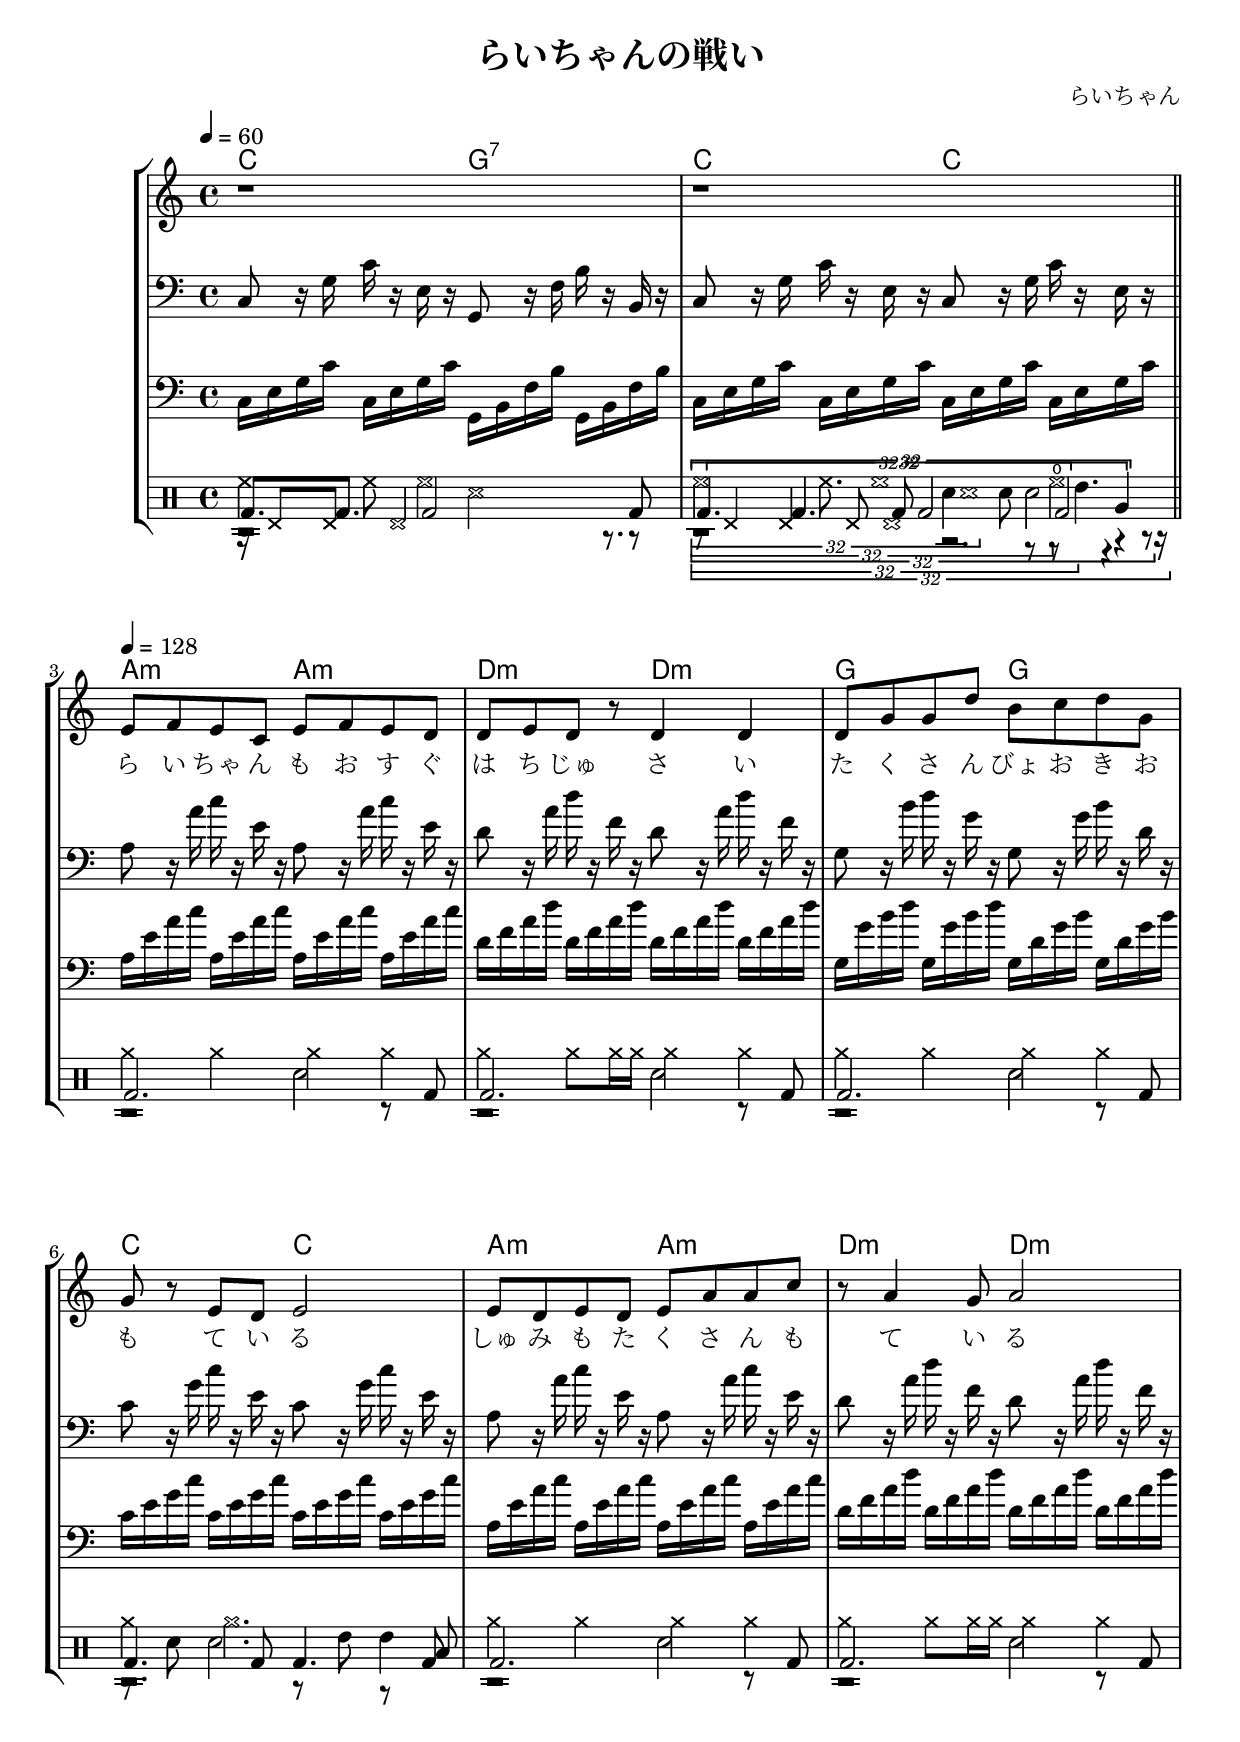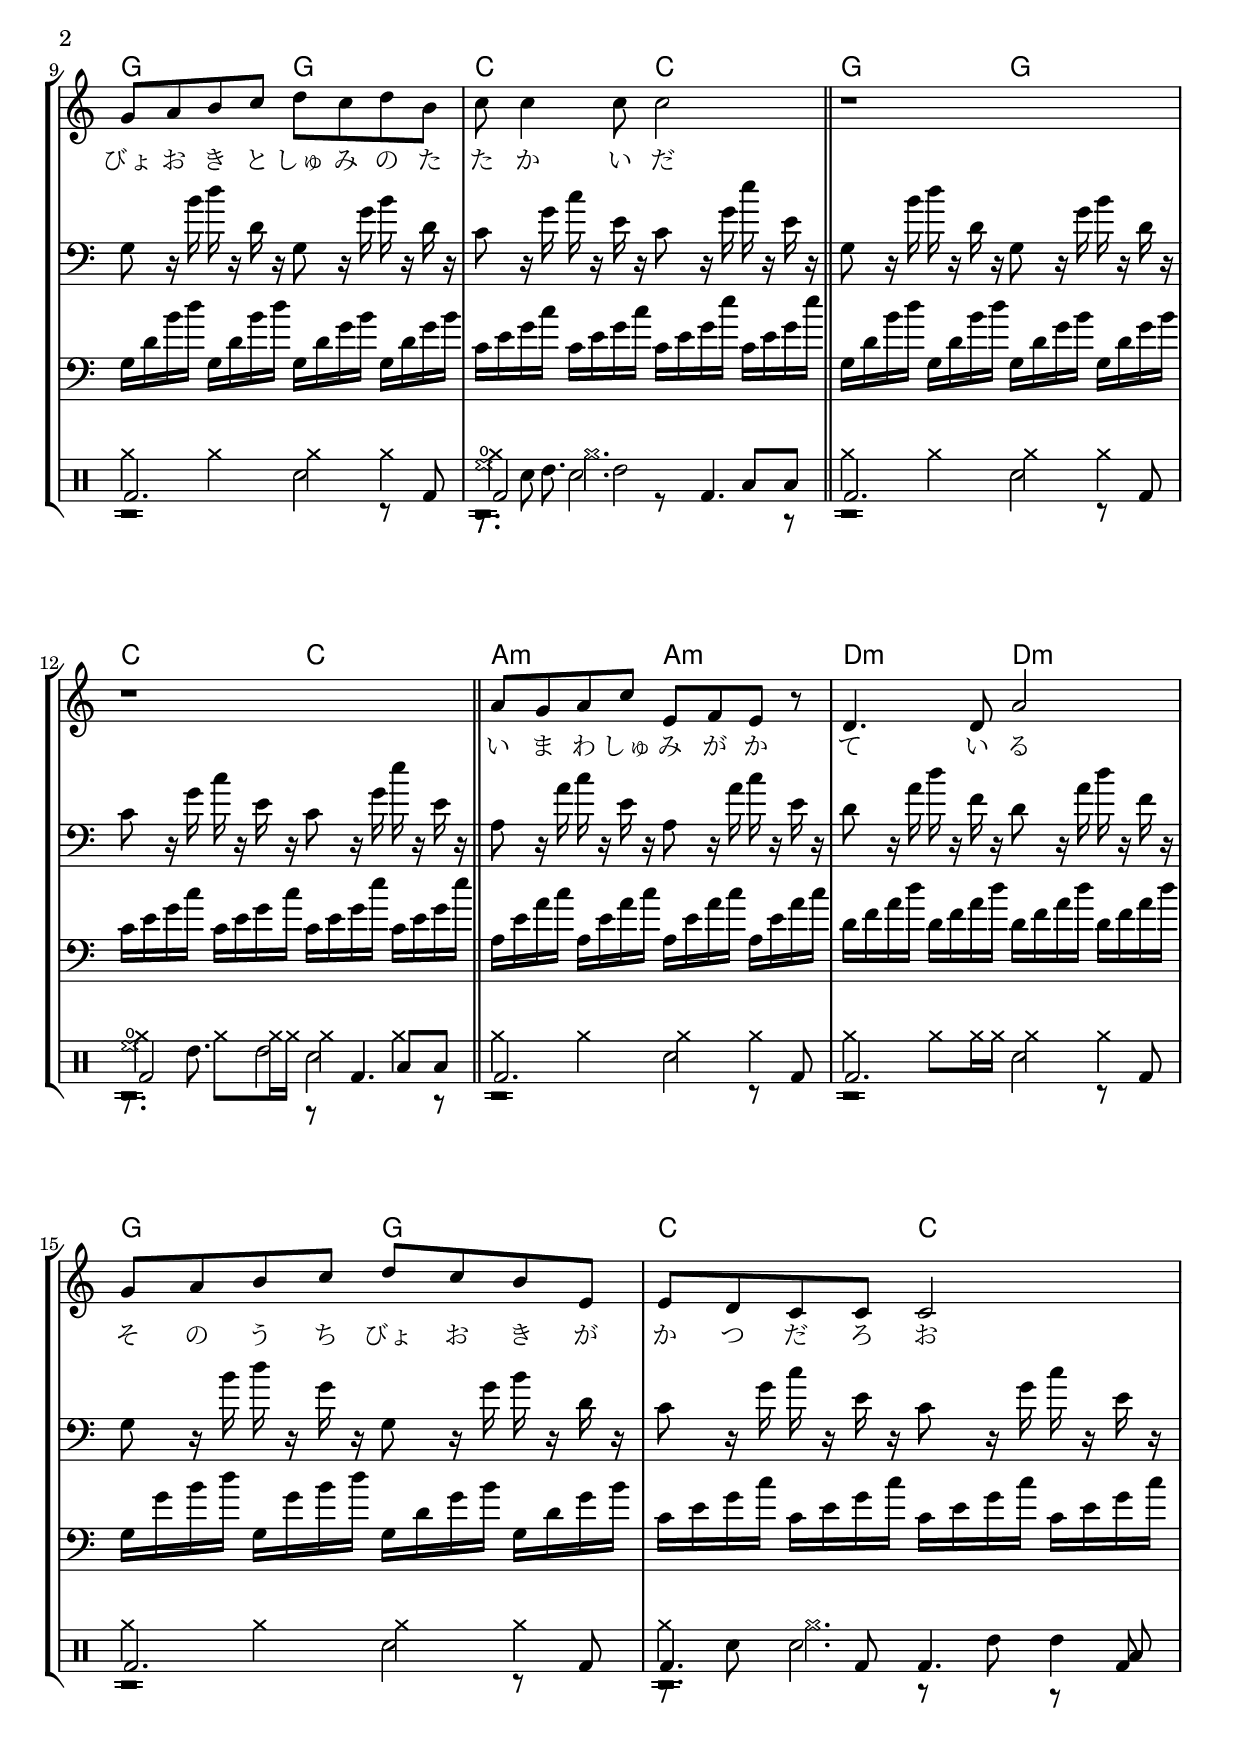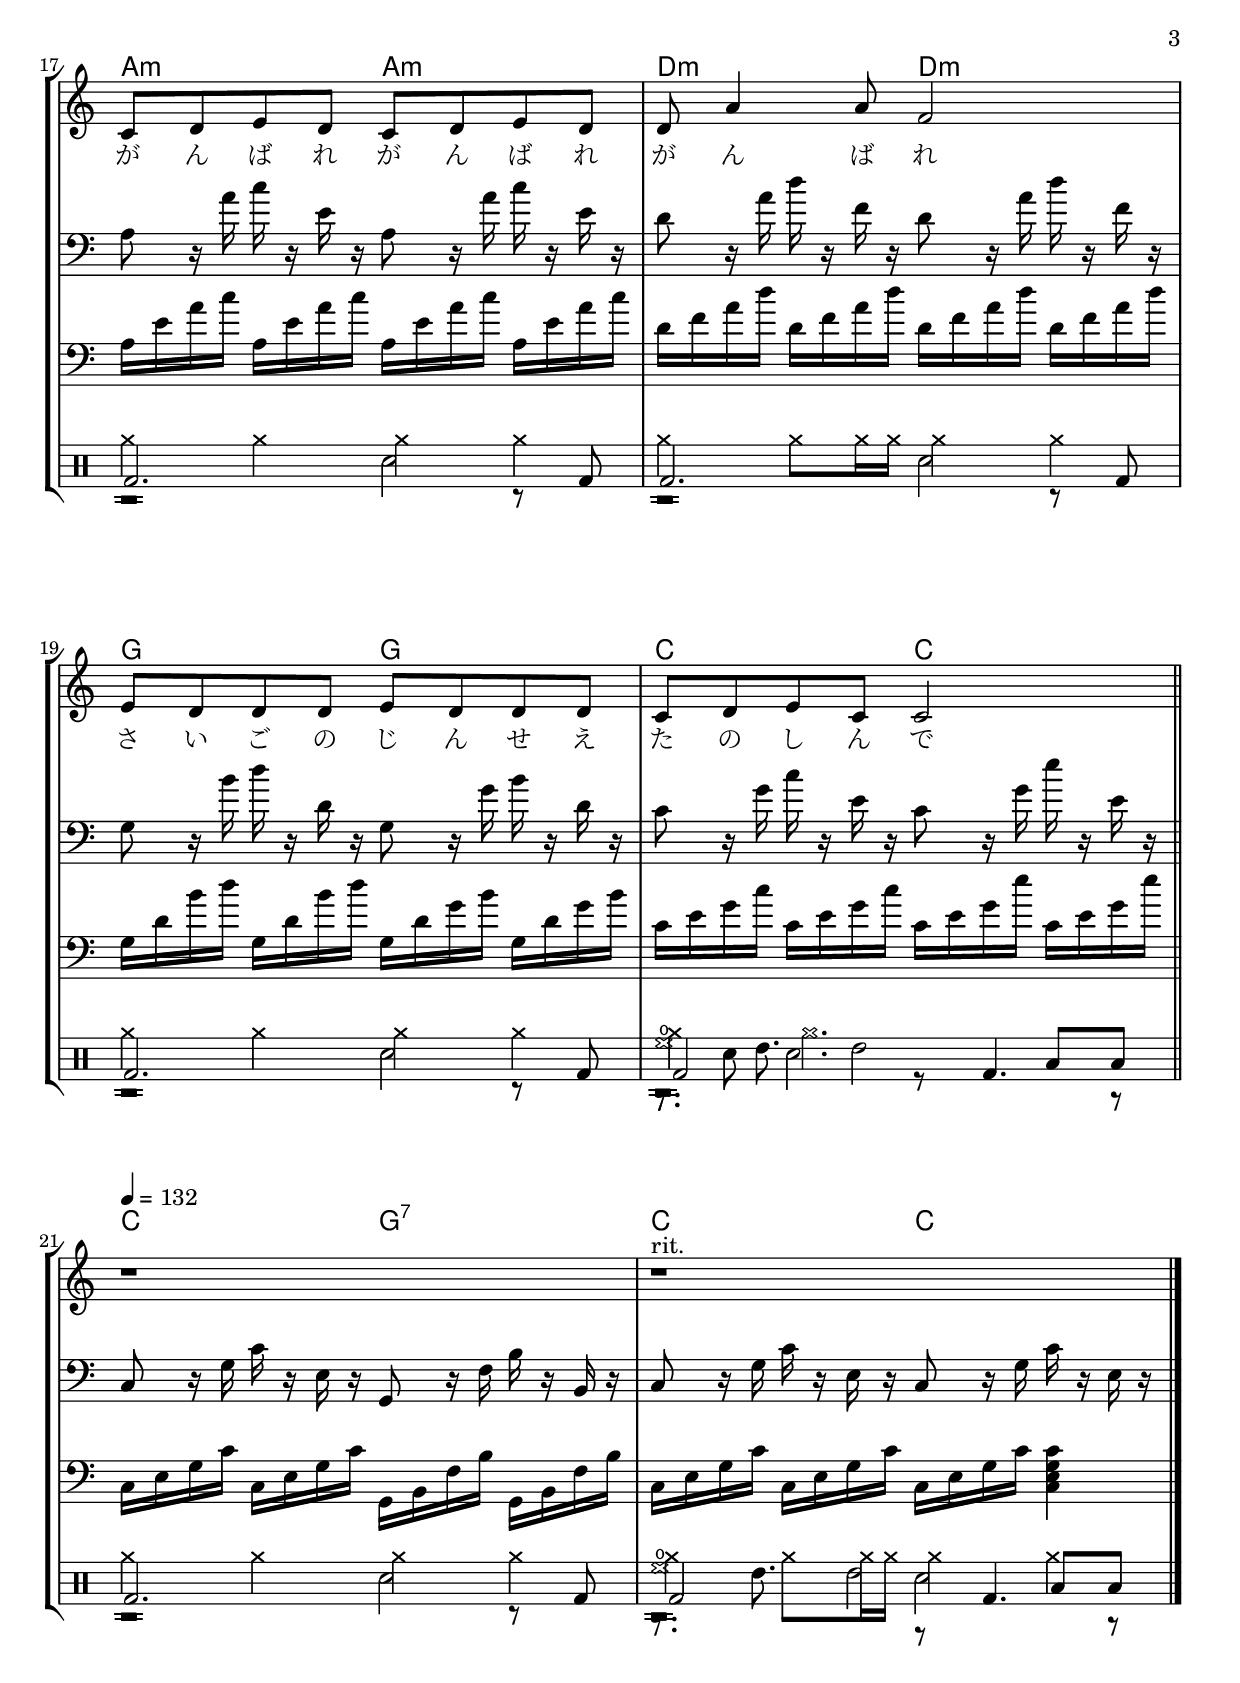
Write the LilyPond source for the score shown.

\version "2.12.1"

\header {
	title = \markup {らいちゃんの戦い}
	composer = \markup \center-column {らいちゃん}
}

harmony = \chordmode {
	c2 g:7 c c 

	a:m a:m d:m d:m g g c c a:m a:m d:m d:m g g c c 

	g g c c 

	a:m a:m d:m d:m g g c c a:m a:m d:m d:m g g c c 

	c g:7 c c 
}

melody = {
	\key c \major
	\tempo 4 = 60
	r1 | r1   
	\set Staff.midiInstrument = #"mmi0.38"
	\set Staff.midiMinimumVolume = #0.7
	\set Staff.midiMaximumVolume = #0.9
		\tempo 4 = 128
e'8  f'8  e'8  c'8  e'8  f'8  e'8  d'8 
	d'8  e'8  d'8  r8  d'4  d'4 
	d'8  g'8  g'8  d''8  b'8  c''8  d''8  g'8 
	g'8  r8  e'8  d'8  e'2 
	e'8  d'8  e'8  d'8  e'8  a'8  a'8  c''8 
	r8  a'4  g'8  a'2 
	g'8  a'8  b'8  c''8  d''8  c''8  d''8  b'8 
	c''8  c''4  c''8  c''2
	r1 | r1   
	\set Staff.midiInstrument = #"fss0.35"
	\set Staff.midiMinimumVolume = #0.7
	\set Staff.midiMaximumVolume = #0.9
	a'8  g'8  a'8  c''8  e'8  f'8  e'8  r8 
	d'4.  d'8  a'2 
	g'8  a'8  b'8  c''8  d''8  c''8  b'8  e'8 
	e'8  d'8  c'8  c'8  c'2 
	c'8  d'8  e'8  d'8  c'8  d'8  e'8  d'8 
	d'8  a'4  a'8  f'2 
	e'8  d'8  d'8  d'8  e'8  d'8  d'8  d'8 
	c'8  d'8  e'8  c'8  c'2
	\tempo 4 = 132
	r1 | r1^"rit." \bar "|."
}

words = \lyricmode {
	
	ら  い  ちゃ  ん  も  お  す  ぐ  は  ち  じゅ  さ  い  た  く  さ  ん  びょ  お  き  お  も  て  い  る  しゅ  み  も  た  く  さ  ん  も  て  い  る  びょ  お  き  と  しゅ  み  の  た  た  か  い  だ  
	
	い  ま  わ  しゅ  み  が  か  て  い  る  そ  の  う  ち  びょ  お  き  が  か  つ  だ  ろ  お  が  ん  ば  れ  が  ん  ば  れ  が  ん  ば  れ  さ  い  ご  の  じ  ん  せ  え  た  の  し  ん  で  
	
}

tempochange = {
	\tempo 4 = 60
	r1 | r1 \bar "||"
	\tempo 4 = 128
	r1 | r1 | r1 | r1 | r1 | r1 | r1 | r1 \bar "||"
	\tempo 4 = 128
	r1 | r1 \bar "||"
	\tempo 4 = 128
	r1 | r1 | r1 | r1 | r1 | r1 | r1 | r1 \bar "||"
	\tempo 4 = 132
	r1 | \tempo 4 = 99 r2 \tempo 4 = 88 r2 \bar "|."
}

mainacc = {
	\clef bass
	\set Staff.midiInstrument = #"Lead 6 (voice)"
	\set Staff.midiMinimumVolume = #0.3
	\set Staff.midiMaximumVolume = #0.6
	\key c \major
	\tempo 4 = 60
	c8r16g16c'16r16e16r16
	g,8r16f16b16r16b,16r16
	c8r16g16c'16r16e16r16
	c8r16g16c'16r16e16r16
	\bar "||"

	\set Staff.midiInstrument = #"Lead 6 (voice)"
	\set Staff.midiMinimumVolume = #0.3
	\set Staff.midiMaximumVolume = #0.6
	\tempo 4 = 128
	a8r16a'16c''16r16e'16r16
	a8r16a'16c''16r16e'16r16
	d'8r16a'16d''16r16f'16r16
	d'8r16a'16d''16r16f'16r16
	g8r16b'16d''16r16g'16r16
	g8r16g'16b'16r16d'16r16
	c'8r16g'16c''16r16e'16r16
	c'8r16g'16c''16r16e'16r16
	a8r16a'16c''16r16e'16r16
	a8r16a'16c''16r16e'16r16
	d'8r16a'16d''16r16f'16r16
	d'8r16a'16d''16r16f'16r16
	g8r16b'16d''16r16d'16r16
	g8r16g'16b'16r16d'16r16
	c'8r16g'16c''16r16e'16r16
	c'8r16g'16e''16r16e'16r16
	\bar "||"

	\set Staff.midiInstrument = #"Lead 6 (voice)"
	\set Staff.midiMinimumVolume = #0.3
	\set Staff.midiMaximumVolume = #0.6
	g8r16b'16d''16r16d'16r16
	g8r16g'16b'16r16d'16r16
	c'8r16g'16c''16r16e'16r16
	c'8r16g'16e''16r16e'16r16
	\bar "||"

	\set Staff.midiInstrument = #"Lead 6 (voice)"
	\set Staff.midiMinimumVolume = #0.3
	\set Staff.midiMaximumVolume = #0.6
	a8r16a'16c''16r16e'16r16
	a8r16a'16c''16r16e'16r16
	d'8r16a'16d''16r16f'16r16
	d'8r16a'16d''16r16f'16r16
	g8r16b'16d''16r16g'16r16
	g8r16g'16b'16r16d'16r16
	c'8r16g'16c''16r16e'16r16
	c'8r16g'16c''16r16e'16r16
	a8r16a'16c''16r16e'16r16
	a8r16a'16c''16r16e'16r16
	d'8r16a'16d''16r16f'16r16
	d'8r16a'16d''16r16f'16r16
	g8r16b'16d''16r16d'16r16
	g8r16g'16b'16r16d'16r16
	c'8r16g'16c''16r16e'16r16
	c'8r16g'16e''16r16e'16r16
	\bar "||"

	\set Staff.midiInstrument = #"Lead 6 (voice)"
	\set Staff.midiMinimumVolume = #0.3
	\set Staff.midiMaximumVolume = #0.6
	\tempo 4 = 132
	c8r16g16c'16r16e16r16
	g,8r16f16b16r16b,16r16
	c8r16g16c'16r16e16r16
	c8r16g16c'16r16e16r16
	\bar "|."
}

subacc = {
	\clef bass
	\set Staff.midiInstrument = #"Acoustic grand"
	\set Staff.midiMinimumVolume = #0.3
	\set Staff.midiMaximumVolume = #0.6
	\key c \major
	\tempo 4 = 60
	c16 e g c' c e g c'
	g,16 b, f b g, b, f b
	c16 e g c' c e g c'
	c16 e g c' c e g c'
	\bar "||"

	\set Staff.midiInstrument = #"Acoustic grand"
	\set Staff.midiMinimumVolume = #0.3
	\set Staff.midiMaximumVolume = #0.6
	\tempo 4 = 128
	a16 e' a' c'' a e' a' c''
	a16 e' a' c'' a e' a' c''
	d'16 f' a' d'' d' f' a' d''
	d'16 f' a' d'' d' f' a' d''
	g16 g' b' d'' g g' b' d''
	g16 d' g' b' g d' g' b'
	c'16 e' g' c'' c' e' g' c''
	c'16 e' g' c'' c' e' g' c''
	a16 e' a' c'' a e' a' c''
	a16 e' a' c'' a e' a' c''
	d'16 f' a' d'' d' f' a' d''
	d'16 f' a' d'' d' f' a' d''
	g16 d' b' d'' g d' b' d''
	g16 d' g' b' g d' g' b'
	c'16 e' g' c'' c' e' g' c''
	c'16 e' g' e'' c' e' g' e''
	\bar "||"

	\set Staff.midiInstrument = #"Acoustic grand"
	\set Staff.midiMinimumVolume = #0.3
	\set Staff.midiMaximumVolume = #0.6
	g16 d' b' d'' g d' b' d''
	g16 d' g' b' g d' g' b'
	c'16 e' g' c'' c' e' g' c''
	c'16 e' g' e'' c' e' g' e''
	\bar "||"

	\set Staff.midiInstrument = #"Acoustic grand"
	\set Staff.midiMinimumVolume = #0.3
	\set Staff.midiMaximumVolume = #0.6
	a16 e' a' c'' a e' a' c''
	a16 e' a' c'' a e' a' c''
	d'16 f' a' d'' d' f' a' d''
	d'16 f' a' d'' d' f' a' d''
	g16 g' b' d'' g g' b' d''
	g16 d' g' b' g d' g' b'
	c'16 e' g' c'' c' e' g' c''
	c'16 e' g' c'' c' e' g' c''
	a16 e' a' c'' a e' a' c''
	a16 e' a' c'' a e' a' c''
	d'16 f' a' d'' d' f' a' d''
	d'16 f' a' d'' d' f' a' d''
	g16 d' b' d'' g d' b' d''
	g16 d' g' b' g d' g' b'
	c'16 e' g' c'' c' e' g' c''
	c'16 e' g' e'' c' e' g' e''
	\bar "||"

	\set Staff.midiInstrument = #"Acoustic grand"
	\set Staff.midiMinimumVolume = #0.3
	\set Staff.midiMaximumVolume = #0.6
	\tempo 4 = 132
	c16 e g c' c e g c'
	g,16 b, f b g, b, f b
	c16 e g c' c e g c'
	c16 e g c' <c e g c'>4
	\bar "|."
}

percA = {
	\drummode {
	hh4 hh8 hh2 r8  |\times 16/32{ hh2 hh8. hh1 r4 r16 } \bar "||"
	cymr4 cymr4 cymr4 cymr4  |cymr4 cymr8 cymr16 cymr16 cymr4 cymr4  |cymr4 cymr4 cymr4 cymr4  |cymr4 cymr2.  |cymr4 cymr4 cymr4 cymr4  |cymr4 cymr8 cymr16 cymr16 cymr4 cymr4  |cymr4 cymr4 cymr4 cymr4  |cymr4 cymr2.  \bar "||"
	cymr4 cymr4 cymr4 cymr4  |cymr4 cymr8 cymr16 cymr16 cymr4 cymr4  \bar "||"
	cymr4 cymr4 cymr4 cymr4  |cymr4 cymr8 cymr16 cymr16 cymr4 cymr4  |cymr4 cymr4 cymr4 cymr4  |cymr4 cymr2.  |cymr4 cymr4 cymr4 cymr4  |cymr4 cymr8 cymr16 cymr16 cymr4 cymr4  |cymr4 cymr4 cymr4 cymr4  |cymr4 cymr2.  \bar "||"
	cymr4 cymr4 cymr4 cymr4  |cymr4 cymr8 cymr16 cymr16 cymr4 cymr4  \bar "|."
	}
}

percB = {
	\drummode {
	r16 hhp8 hhp8 hhp2 r8.  |\times 16/32{ r8 hhp4 hhp4 hhp8 hhp1 r4 } \bar "||"
	r2 sn2  |r2 sn2  |r2 sn2  |r8 sn8 sn2.  |r2 sn2  |r2 sn2  |r2 sn2  |r8 sn8 sn2.  \bar "||"
	r2 sn2  |r2 sn2  \bar "||"
	r2 sn2  |r2 sn2  |r2 sn2  |r8 sn8 sn2.  |r2 sn2  |r2 sn2  |r2 sn2  |r8 sn8 sn2.  \bar "||"
	r2 sn2  |r2 sn2  \bar "|."
	}
}

percC = {
	\drummode {
	r1  |\times 16/32{ r1 r2 hho2 } \bar "||"
	bd2. r8 bd8  |bd2. r8 bd8  |bd2. r8 bd8  |bd4. bd8 bd4. bd8  |bd2. r8 bd8  |bd2. r8 bd8  |bd2. r8 bd8  |bd2 r8 bd4.  \bar "||"
	bd2. r8 bd8  |bd2 r8 bd4.  \bar "||"
	bd2. r8 bd8  |bd2. r8 bd8  |bd2. r8 bd8  |bd4. bd8 bd4. bd8  |bd2. r8 bd8  |bd2. r8 bd8  |bd2. r8 bd8  |bd2 r8 bd4.  \bar "||"
	bd2. r8 bd8  |bd2 r8 bd4.  \bar "|."
	}
}

percD = {
	\drummode {
	bd8. bd8. bd2 bd8  |\times 16/32{ bd4. bd4. bd8 bd2 r8 bd2 } \bar "||"
	r1 |r1 |r1 |r2 r8 tommh8 tommh4  |r1 |r1 |r1 |r8. tommh8. tommh2 r8  \bar "||"
	r1 |r8. tommh8. tommh2 r8  \bar "||"
	r1 |r1 |r1 |r2 r8 tommh8 tommh4  |r1 |r1 |r1 |r8. tommh8. tommh2 r8  \bar "||"
	r1 |r8. tommh8. tommh2 r8  \bar "|."
	}
}

percE = {
	\drummode {
	r2 ss2  |\times 16/32{ r1 ss1 } \bar "||"
	r1 |r1 |r1 |r2. r8 toml8  |r1 |r1 |r1 |r2. toml8 toml8  \bar "||"
	r1 |r2. toml8 toml8  \bar "||"
	r1 |r1 |r1 |r2. r8 toml8  |r1 |r1 |r1 |r2. toml8 toml8  \bar "||"
	r1 |r2. toml8 toml8  \bar "|."
	}
}

percF = {
	\drummode {
	r1 |\times 16/32{ r1 sn4 sn8 sn2 r8 } \bar "||"
	r1 |r1 |r1 |r1 |r1 |r1 |r1 |hho1  \bar "||"
	r1 |hho1  \bar "||"
	r1 |r1 |r1 |r1 |r1 |r1 |r1 |hho1  \bar "||"
	r1 |hho1  \bar "|."
	}
}

percG = {
	\drummode {
	r1 |r1 \bar "||"
	r1 | r1 | r1 | r1 | r1 | r1 | r1 | r1 \bar "||"
	r1 | r1 \bar "||"
	r1 | r1 | r1 | r1 | r1 | r1 | r1 | r1 \bar "||"
	r1 | r1 \bar "|."
	}
}

percH = {
	\drummode {
	r1 |\times 16/32{ r1 r2 r8 tommh4. } \bar "||"
	r1 | r1 | r1 | r1 | r1 | r1 | r1 | r1 \bar "||"
	r1 | r1 \bar "||"
	r1 | r1 | r1 | r1 | r1 | r1 | r1 | r1 \bar "||"
	r1 | r1 \bar "|."
	}
}

percI = {
	\drummode {
	r1 |\times 16/32{ r1 r2. tomfh4 } \bar "||"
	r1 | r1 | r1 | r1 | r1 | r1 | r1 | r1 \bar "||"
	r1 | r1 \bar "||"
	r1 | r1 | r1 | r1 | r1 | r1 | r1 | r1 \bar "||"
	r1 | r1 \bar "|."
	}
}

\score {
	<<
		\new StaffGroup <<
			\new ChordNames {\harmony}
			\new Voice = "melody" {\melody}
			\new Lyrics \lyricsto "melody" \words
			\new Staff = "mainacc" {\mainacc}
			\new Staff = "subacc" {\subacc}
			\new DrumStaff <<
				\new DrumVoice {\percA}
				\new DrumVoice {\percB}
				\new DrumVoice {\percC}
				\new DrumVoice {\percD}
				\new DrumVoice {\percE}
				\new DrumVoice {\percF}
				\new DrumVoice {\percG}
				\new DrumVoice {\percH}
				\new DrumVoice {\percI}
			>>
		>>
	>>
	\layout { }
}
